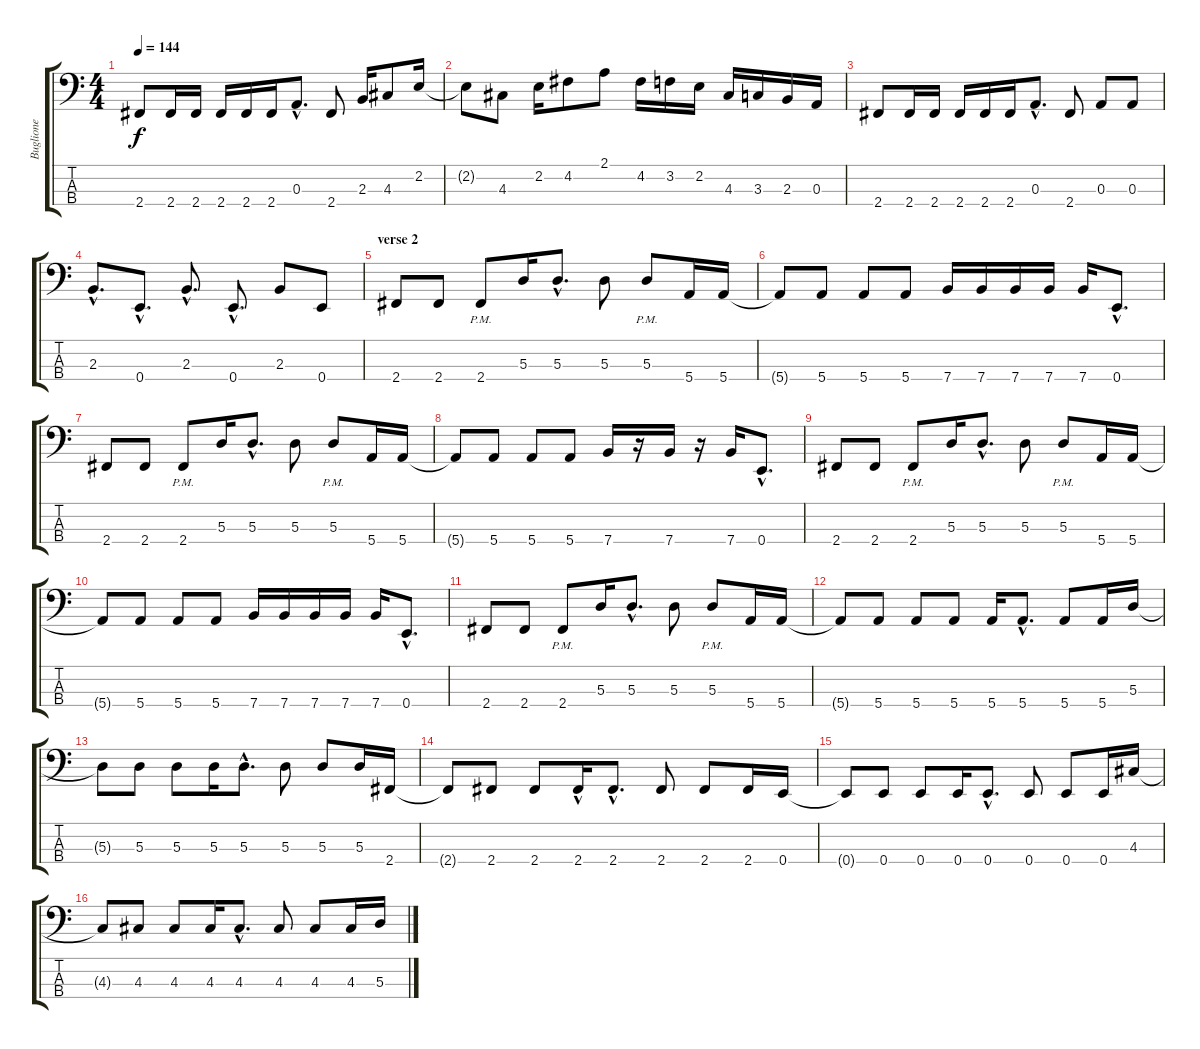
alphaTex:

\track ("Buglione" "Buglione") {instrument electricbassfinger}
\staff {score tabs}
\tuning (G2 D2 A1 E1) {hide}
\ts (4 4)
\tempo 144
\clef f4
\ks c
2.4.8{dy f} 2.4.16 2.4.16 2.4.16 2.4.16 2.4.16 0.3{hac}.8{d} 2.4.8 2.3.16 4.3.8 2.2.16 |
2.2{t}.8 4.3.8 2.2.16 4.2.8 2.1.8 4.2.16 3.2.16 2.2.16 4.3.16 3.3.16 2.3.16 0.3.16 |
2.4.8 2.4.16 2.4.16 2.4.16 2.4.16 2.4.16 0.3{hac}.8{d} 2.4.8 0.3.8 0.3.8 |
2.3{hac}.8{d} 0.4{hac}.8{d} 2.3{hac}.8{d} 0.4{hac}.8{d} 2.3.8 0.4.8 |
\section ("" "verse 2")
2.4.8 2.4.8 2.4{pm}.8 5.3.16 5.3{hac}.8{d} 5.3.8 5.3{pm}.8 5.4.16 5.4.16 |
5.4{t}.8 5.4.8 5.4.8 5.4.8 7.4.16 7.4.16 7.4.16 7.4.16 7.4.16 0.4{hac}.8{d} |
2.4.8 2.4.8 2.4{pm}.8 5.3.16 5.3{hac}.8{d} 5.3.8 5.3{pm}.8 5.4.16 5.4.16 |
5.4{t}.8 5.4.8 5.4.8 5.4.8 7.4.16 r.16 7.4.16 r.16 7.4.16 0.4{hac}.8{d} |
2.4.8 2.4.8 2.4{pm}.8 5.3.16 5.3{hac}.8{d} 5.3.8 5.3{pm}.8 5.4.16 5.4.16 |
5.4{t}.8 5.4.8 5.4.8 5.4.8 7.4.16 7.4.16 7.4.16 7.4.16 7.4.16 0.4{hac}.8{d} |
2.4.8 2.4.8 2.4{pm}.8 5.3.16 5.3{hac}.8{d} 5.3.8 5.3{pm}.8 5.4.16 5.4.16 |
5.4{t}.8 5.4.8 5.4.8 5.4.8 5.4.16 5.4{hac}.8{d} 5.4.8 5.4.16 5.3.16 |
5.3{t}.8 5.3.8 5.3.8 5.3.16 5.3{hac}.8{d} 5.3.8 5.3.8 5.3.16 2.4.16 |
2.4{t}.8 2.4.8 2.4.8 2.4{hac}.16 2.4{hac}.8{d} 2.4.8 2.4.8 2.4.16 0.4.16 |
0.4{t}.8 0.4.8 0.4.8 0.4.16 0.4{hac}.8{d} 0.4.8 0.4.8 0.4.16 4.3.16 |
4.3{t}.8 4.3.8 4.3.8 4.3.16 4.3{hac}.8{d} 4.3.8 4.3.8 4.3.16 5.3.16
